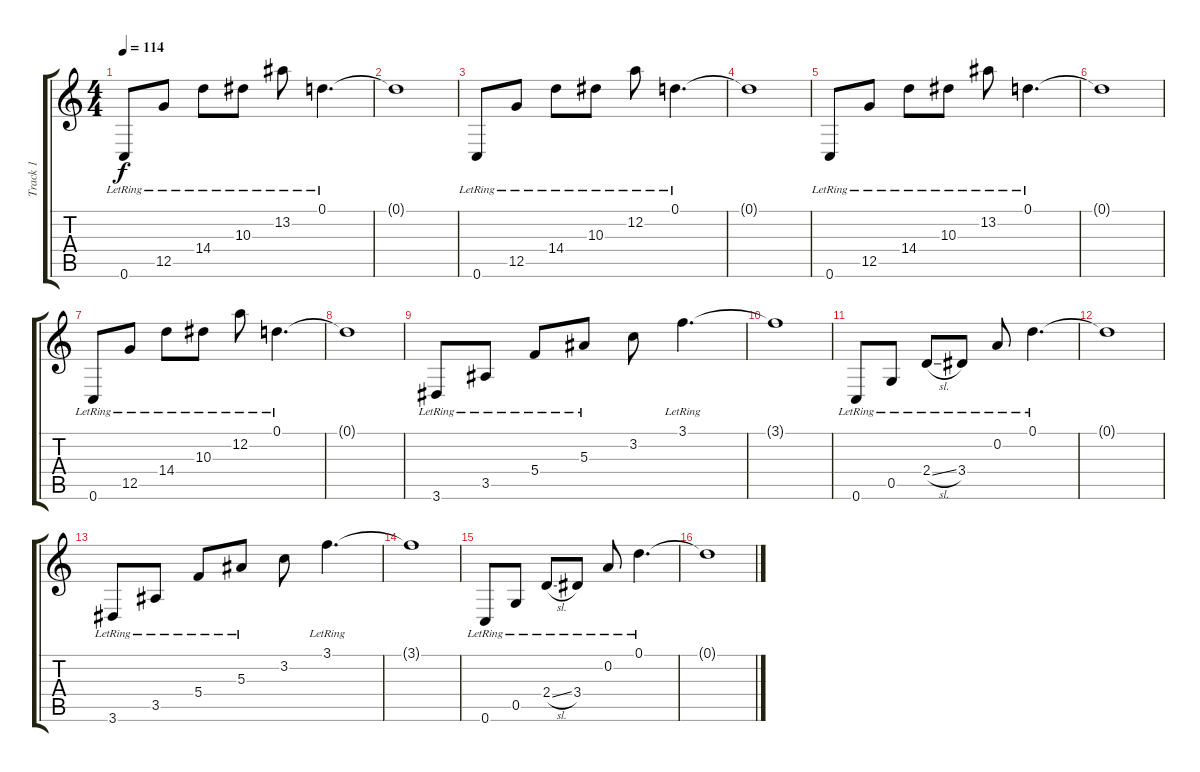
\track ("Track 1" "Track 1") {instrument electricguitarjazz}
\staff {score tabs}
\tuning (D4 A3 F3 C3 G2 C2) {hide}
\ts (4 4)
\tempo 114
\clef g2
\ks c
0.6{lr}.8{dy f} 12.5{lr}.8 14.4{lr}.8 10.3{lr}.8 13.2{lr}.8 0.1{lr}.4{d} |
0.1{t}.1 |
0.6{lr}.8 12.5{lr}.8 14.4{lr}.8 10.3{lr}.8 12.2{lr}.8 0.1{lr}.4{d} |
0.1{t}.1 |
0.6{lr}.8 12.5{lr}.8 14.4{lr}.8 10.3{lr}.8 13.2{lr}.8 0.1{lr}.4{d} |
0.1{t}.1 |
0.6{lr}.8 12.5{lr}.8 14.4{lr}.8 10.3{lr}.8 12.2{lr}.8 0.1{lr}.4{d} |
0.1{t}.1 |
3.6{lr}.8 3.5{lr}.8 5.4{lr}.8 5.3{lr}.8 3.2.8 3.1{lr}.4{d} |
3.1{t}.1 |
0.6{lr}.8 0.5{lr}.8 2.4{sl lr}.8 3.4{lr}.8 0.2{lr}.8 0.1{lr}.4{d} |
0.1{t}.1 |
3.6{lr}.8 3.5{lr}.8 5.4{lr}.8 5.3{lr}.8 3.2.8 3.1{lr}.4{d} |
3.1{t}.1 |
0.6{lr}.8 0.5{lr}.8 2.4{sl lr}.8 3.4{lr}.8 0.2{lr}.8 0.1{lr}.4{d} |
0.1{t}.1
